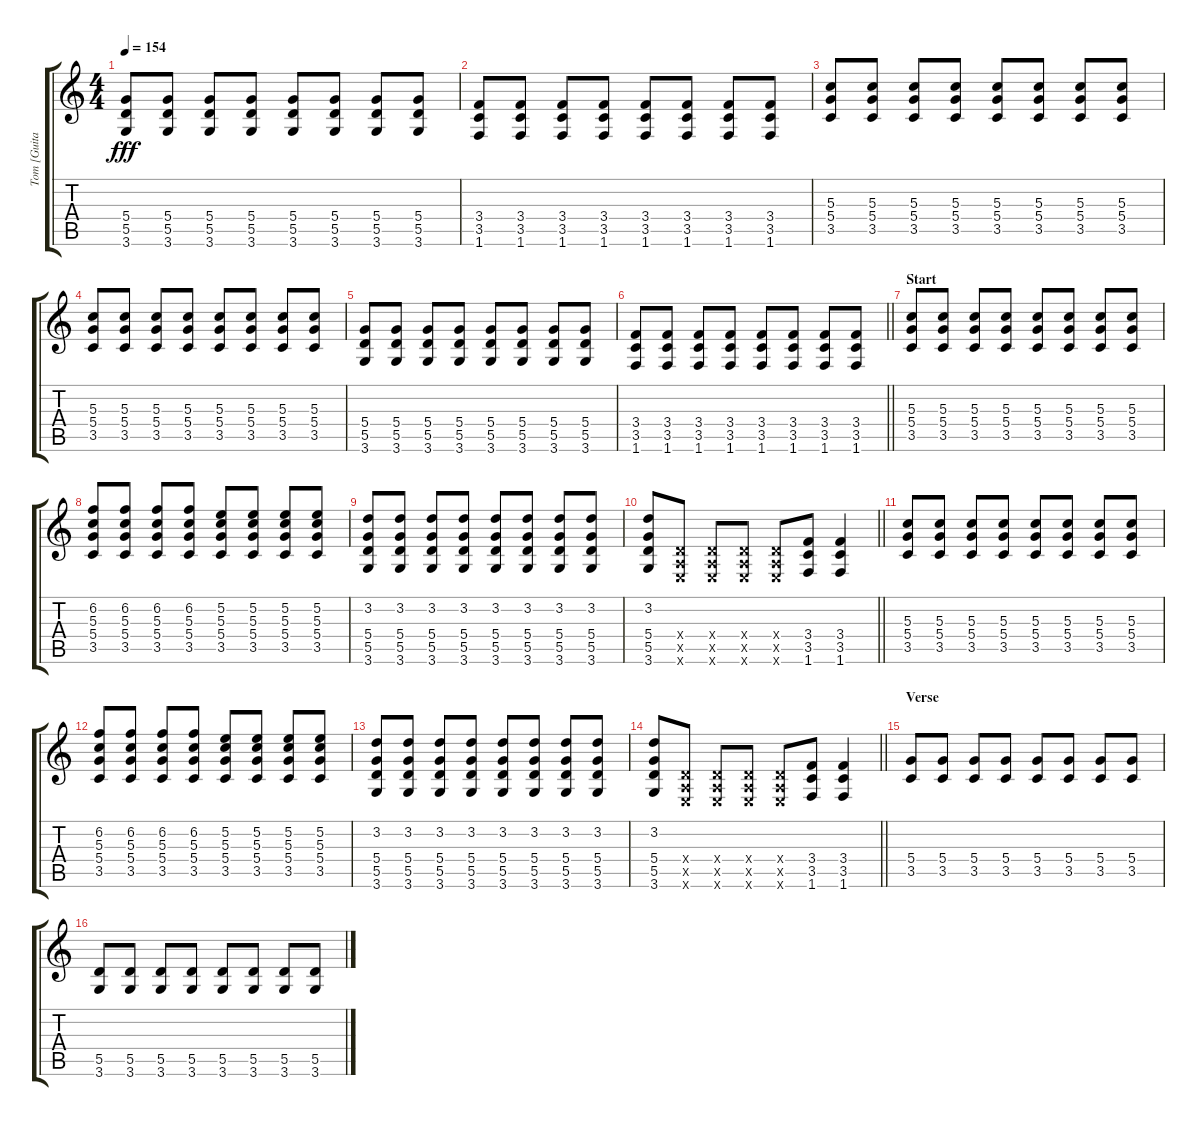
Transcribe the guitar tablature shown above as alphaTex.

\track ("Tom [Guitar]" "Tom [Guita") {instrument overdrivenguitar}
\staff {score tabs}
\tuning (E4 B3 G3 D3 A2 E2) {hide}
\ts (4 4)
\tempo 154
\clef g2
\ks c
(5.4 5.5 3.6).8{dy fff} (5.4 5.5 3.6).8 (5.4 5.5 3.6).8 (5.4 5.5 3.6).8 (5.4 5.5 3.6).8 (5.4 5.5 3.6).8 (5.4 5.5 3.6).8 (5.4 5.5 3.6).8 |
(3.4 3.5 1.6).8 (3.4 3.5 1.6).8 (3.4 3.5 1.6).8 (3.4 3.5 1.6).8 (3.4 3.5 1.6).8 (3.4 3.5 1.6).8 (3.4 3.5 1.6).8 (3.4 3.5 1.6).8 |
(5.3 5.4 3.5).8 (5.3 5.4 3.5).8 (5.3 5.4 3.5).8 (5.3 5.4 3.5).8 (5.3 5.4 3.5).8 (5.3 5.4 3.5).8 (5.3 5.4 3.5).8 (5.3 5.4 3.5).8 |
(5.3 5.4 3.5).8 (5.3 5.4 3.5).8 (5.3 5.4 3.5).8 (5.3 5.4 3.5).8 (5.3 5.4 3.5).8 (5.3 5.4 3.5).8 (5.3 5.4 3.5).8 (5.3 5.4 3.5).8 |
(5.4 5.5 3.6).8 (5.4 5.5 3.6).8 (5.4 5.5 3.6).8 (5.4 5.5 3.6).8 (5.4 5.5 3.6).8 (5.4 5.5 3.6).8 (5.4 5.5 3.6).8 (5.4 5.5 3.6).8 |
\barLineRight lightlight
(3.4 3.5 1.6).8 (3.4 3.5 1.6).8 (3.4 3.5 1.6).8 (3.4 3.5 1.6).8 (3.4 3.5 1.6).8 (3.4 3.5 1.6).8 (3.4 3.5 1.6).8 (3.4 3.5 1.6).8 |
\section ("" "Start")
(5.3 5.4 3.5).8 (5.3 5.4 3.5).8 (5.3 5.4 3.5).8 (5.3 5.4 3.5).8 (5.3 5.4 3.5).8 (5.3 5.4 3.5).8 (5.3 5.4 3.5).8 (5.3 5.4 3.5).8 |
(6.2 5.3 5.4 3.5).8 (6.2 5.3 5.4 3.5).8 (6.2 5.3 5.4 3.5).8 (6.2 5.3 5.4 3.5).8 (5.2 5.3 5.4 3.5).8 (5.2 5.3 5.4 3.5).8 (5.2 5.3 5.4 3.5).8 (5.2 5.3 5.4 3.5).8 |
(3.2 5.4 5.5 3.6).8 (3.2 5.4 5.5 3.6).8 (3.2 5.4 5.5 3.6).8 (3.2 5.4 5.5 3.6).8 (3.2 5.4 5.5 3.6).8 (3.2 5.4 5.5 3.6).8 (3.2 5.4 5.5 3.6).8 (3.2 5.4 5.5 3.6).8 |
\barLineRight lightlight
(3.2 5.4 5.5 3.6).8 (0.4{x} 0.5{x} 0.6{x}).8 (0.4{x} 0.5{x} 0.6{x}).8 (0.4{x} 0.5{x} 0.6{x}).8 (0.4{x} 0.5{x} 0.6{x}).8 (3.4 3.5 1.6).8 (3.4 3.5 1.6).4 |
(5.3 5.4 3.5).8 (5.3 5.4 3.5).8 (5.3 5.4 3.5).8 (5.3 5.4 3.5).8 (5.3 5.4 3.5).8 (5.3 5.4 3.5).8 (5.3 5.4 3.5).8 (5.3 5.4 3.5).8 |
(6.2 5.3 5.4 3.5).8 (6.2 5.3 5.4 3.5).8 (6.2 5.3 5.4 3.5).8 (6.2 5.3 5.4 3.5).8 (5.2 5.3 5.4 3.5).8 (5.2 5.3 5.4 3.5).8 (5.2 5.3 5.4 3.5).8 (5.2 5.3 5.4 3.5).8 |
(3.2 5.4 5.5 3.6).8 (3.2 5.4 5.5 3.6).8 (3.2 5.4 5.5 3.6).8 (3.2 5.4 5.5 3.6).8 (3.2 5.4 5.5 3.6).8 (3.2 5.4 5.5 3.6).8 (3.2 5.4 5.5 3.6).8 (3.2 5.4 5.5 3.6).8 |
\barLineRight lightlight
(3.2 5.4 5.5 3.6).8 (0.4{x} 0.5{x} 0.6{x}).8 (0.4{x} 0.5{x} 0.6{x}).8 (0.4{x} 0.5{x} 0.6{x}).8 (0.4{x} 0.5{x} 0.6{x}).8 (3.4 3.5 1.6).8 (3.4 3.5 1.6).4 |
\section ("" "Verse")
(5.4 3.5).8 (5.4 3.5).8 (5.4 3.5).8 (5.4 3.5).8 (5.4 3.5).8 (5.4 3.5).8 (5.4 3.5).8 (5.4 3.5).8 |
(5.5 3.6).8 (5.5 3.6).8 (5.5 3.6).8 (5.5 3.6).8 (5.5 3.6).8 (5.5 3.6).8 (5.5 3.6).8 (5.5 3.6).8
